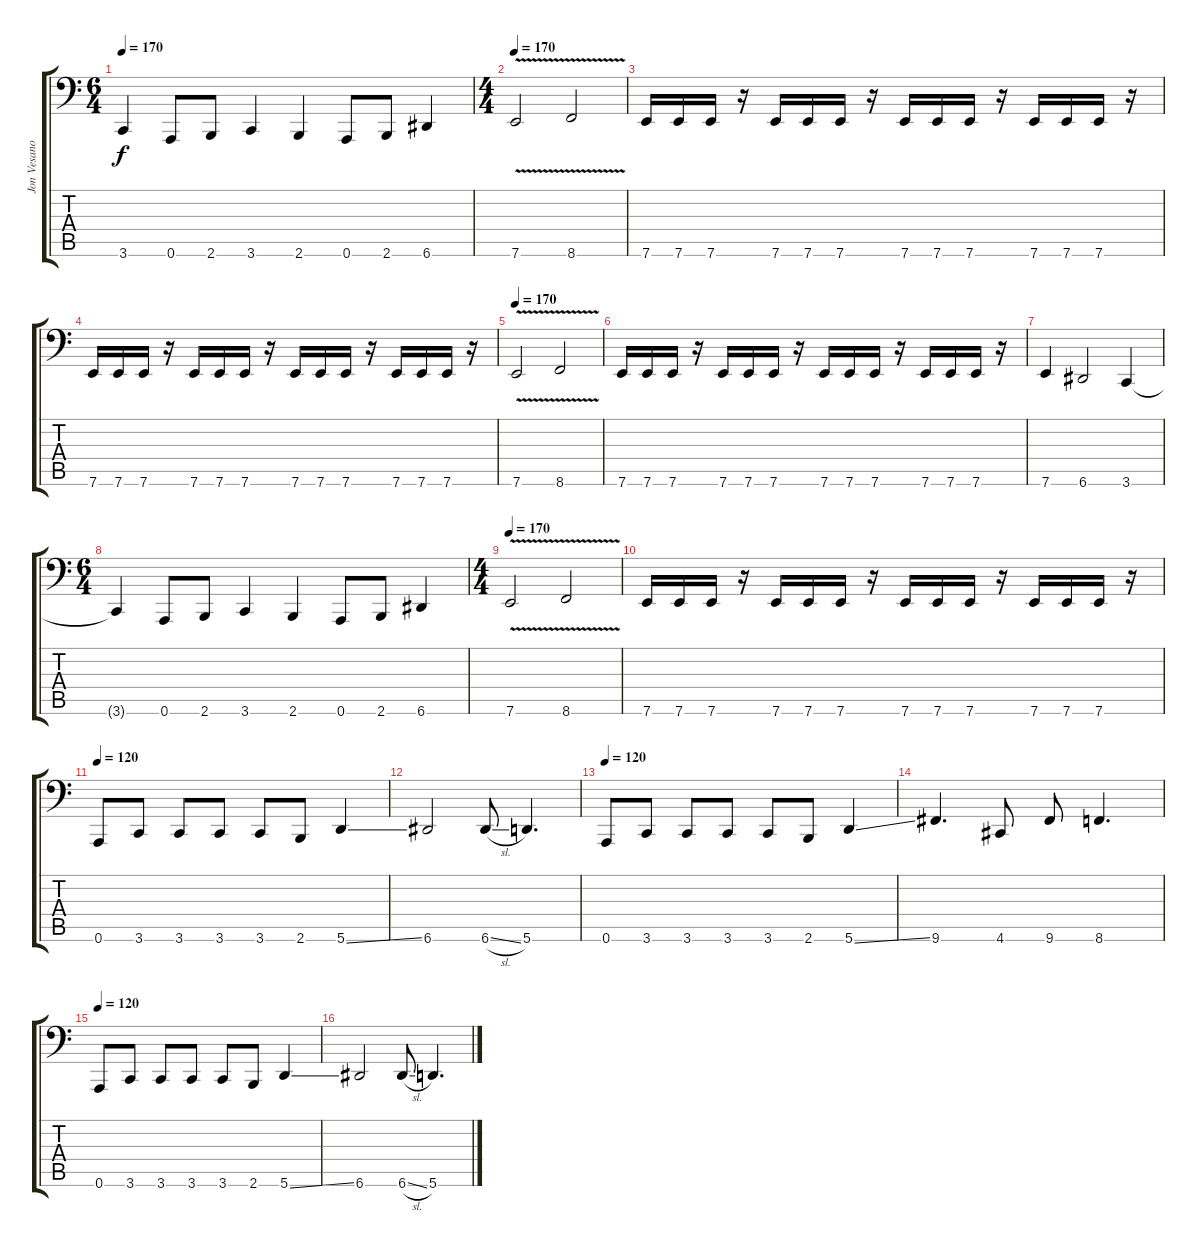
\track ("Jon Vesano" "Jon Vesano") {instrument electricbasspick}
\staff {score tabs}
\tuning (B2 Gb2 D2 A1 E1 A0) {hide}
\ts (6 4)
\tempo 170
\clef f4
\ks c
3.6{t}.4{dy f} 0.6.8 2.6.8 3.6.4 2.6.4 0.6.8 2.6.8 6.6.4 |
\ts (4 4)
\tempo 170
7.6{v}.2 8.6{v}.2 |
7.6.16 7.6.16 7.6.16 r.16 7.6.16 7.6.16 7.6.16 r.16 7.6.16 7.6.16 7.6.16 r.16 7.6.16 7.6.16 7.6.16 r.16 |
7.6.16 7.6.16 7.6.16 r.16 7.6.16 7.6.16 7.6.16 r.16 7.6.16 7.6.16 7.6.16 r.16 7.6.16 7.6.16 7.6.16 r.16 |
\tempo 170
7.6{v}.2 8.6{v}.2 |
7.6.16 7.6.16 7.6.16 r.16 7.6.16 7.6.16 7.6.16 r.16 7.6.16 7.6.16 7.6.16 r.16 7.6.16 7.6.16 7.6.16 r.16 |
7.6.4 6.6.2 3.6.4 |
\ts (6 4)
3.6{t}.4 0.6.8 2.6.8 3.6.4 2.6.4 0.6.8 2.6.8 6.6.4 |
\ts (4 4)
\tempo 170
7.6{v}.2 8.6{v}.2 |
7.6.16 7.6.16 7.6.16 r.16 7.6.16 7.6.16 7.6.16 r.16 7.6.16 7.6.16 7.6.16 r.16 7.6.16 7.6.16 7.6.16 r.16 |
\tempo 120
0.6.8 3.6.8 3.6.8 3.6.8 3.6.8 2.6.8 5.6{ss}.4 |
6.6.2 6.6{sl}.8 5.6.4{d} |
\tempo 120
0.6.8 3.6.8 3.6.8 3.6.8 3.6.8 2.6.8 5.6{ss}.4 |
9.6.4{d} 4.6.8 9.6.8 8.6.4{d} |
\tempo 120
0.6.8 3.6.8 3.6.8 3.6.8 3.6.8 2.6.8 5.6{ss}.4 |
6.6.2 6.6{sl}.8 5.6.4{d}
